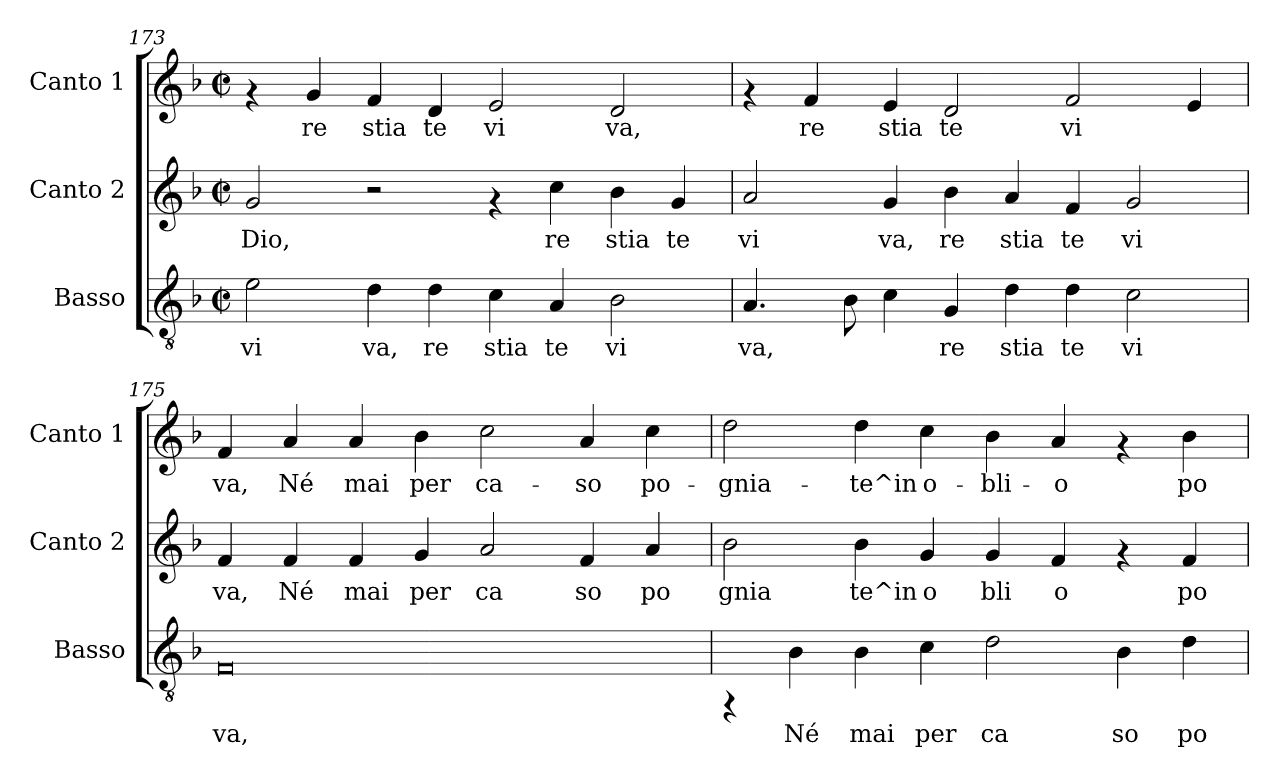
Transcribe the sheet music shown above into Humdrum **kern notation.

**kern	**text	**kern	**text	**kern	**text
*part3	*part3	*part2	*part2	*part1	*part1
*staff3	*staff3	*staff2	*staff2	*staff1	*staff1
*I"Basso	*	*I"Canto 2	*	*I"Canto 1	*
*I'Basso	*	*I'Canto 2	*	*I'Canto 1	*
*clefGv2	*	*clefG2	*	*clefG2	*
*k[b-]	*	*k[b-]	*	*k[b-]	*
*F:	*	*F:	*	*F:	*
*M2/2	*	*M2/2	*	*M2/2	*
*met(c|)	*	*met(c|)	*	*met(c|)	*
=173	=173	=173	=173	=173	=173
!	!LO:LY:b:cj	!	!LO:LY:b:cj	!	!
2e\	vi	2g/	Dio,	4rf	.
!	!	!	!	!	!LO:LY:b:cj
.	.	.	.	4g/	re
!	!LO:LY:b:cj	!	!	!	!LO:LY:b:cj
4d\	va,	2r	.	4f/	stia
!	!LO:LY:b:cj	!	!	!	!LO:LY:b:cj
4d\	re	.	.	4d/	te
!	!LO:LY:b:cj	!	!	!	!LO:LY:b:cj
4c\	stia	4rf	.	2e/	vi
!	!LO:LY:b:cj	!	!LO:LY:b:cj	!	!
4A/	te	4cc\	re	.	.
!	!LO:LY:b:cj	!	!LO:LY:b:cj	!	!LO:LY:b:cj
2B-\	vi	4b-\	stia	2d/	va,
!	!	!	!LO:LY:b:cj	!	!
.	.	4g/	te	.	.
=174	=174	=174	=174	=174	=174
!	!LO:LY:b:cj	!	!LO:LY:b:cj	!	!
4.A/	va,	2a/	vi	4rf	.
!	!	!	!	!	!LO:LY:a:cj
.	.	.	.	4f/	re
!	!LO:LY:b:cj	!	!	!	!
8B-\	.	.	.	.	.
!	!LO:LY:b:cj	!	!LO:LY:b:cj	!	!LO:LY:a:cj
4c\	.	4g/	va,	4e/	stia
!	!LO:LY:b:cj	!	!LO:LY:b:cj	!	!LO:LY:a:cj
4G/	re	4b-\	re	2d/	te
!	!LO:LY:b:cj	!	!LO:LY:b:cj	!	!
4d\	stia	4a/	stia	.	.
!	!LO:LY:b:cj	!	!LO:LY:b:cj	!	!LO:LY:a:cj
4d\	te	4f/	te	2f/	vi
!	!LO:LY:b:cj	!	!LO:LY:b:cj	!	!
2c\	vi	2g/	vi	.	.
!	!	!	!	!	!LO:LY:a:cj
.	.	.	.	4e/	.
!!LO:PB:g=z
=175	=175	=175	=175	=175	=175
!	!LO:LY:b:cj	!	!LO:LY:b:cj	!	!LO:LY:a:cj
0F	va,	4f/	va,	4f/	va,
!	!	!	!LO:LY:b:cj	!	!LO:LY:a:cj
.	.	4f/	Né	4a/	Né
!	!	!	!LO:LY:b:cj	!	!LO:LY:a:cj
.	.	4f/	mai	4a/	mai
!	!	!	!LO:LY:b:cj	!	!LO:LY:a:cj
.	.	4g/	per	4b-\	per
!	!	!	!LO:LY:b:cj	!	!LO:LY:a:cj
.	.	2a/	ca	2cc\	ca-
!	!	!	!LO:LY:b:cj	!	!LO:LY:a:cj
.	.	4f/	so	4a/	-so
!	!	!	!LO:LY:b:cj	!	!LO:LY:a:cj
.	.	4a/	po	4cc\	po-
=176	=176	=176	=176	=176	=176
!	!	!	!LO:LY:b:cj	!	!LO:LY:a:cj
4rFF	.	2b-\	gnia	2dd\	-gnia-
!	!LO:LY:b:cj	!	!	!	!
4B-\	Né	.	.	.	.
!	!LO:LY:b:cj	!	!LO:LY:b:cj	!	!LO:LY:a:cj
4B-\	mai	4b-\	te^in	4dd\	-te^in
!	!LO:LY:b:cj	!	!LO:LY:b:cj	!	!LO:LY:a:cj
4c\	per	4g/	o	4cc\	o-
!	!LO:LY:b:cj	!	!LO:LY:b:cj	!	!LO:LY:a:cj
2d\	ca	4g/	bli	4b-\	-bli-
!	!	!	!LO:LY:b:cj	!	!LO:LY:a:cj
.	.	4f/	o	4a/	-o
!	!LO:LY:b:cj	!	!	!	!
4B-\	so	4rf	.	4rf	.
!	!LO:LY:b:cj	!	!LO:LY:b:cj	!	!LO:LY:a:cj
4d\	po	4f/	po	4b-\	po-
=	=	=	=	=	=
*-	*-	*-	*-	*-	*-
